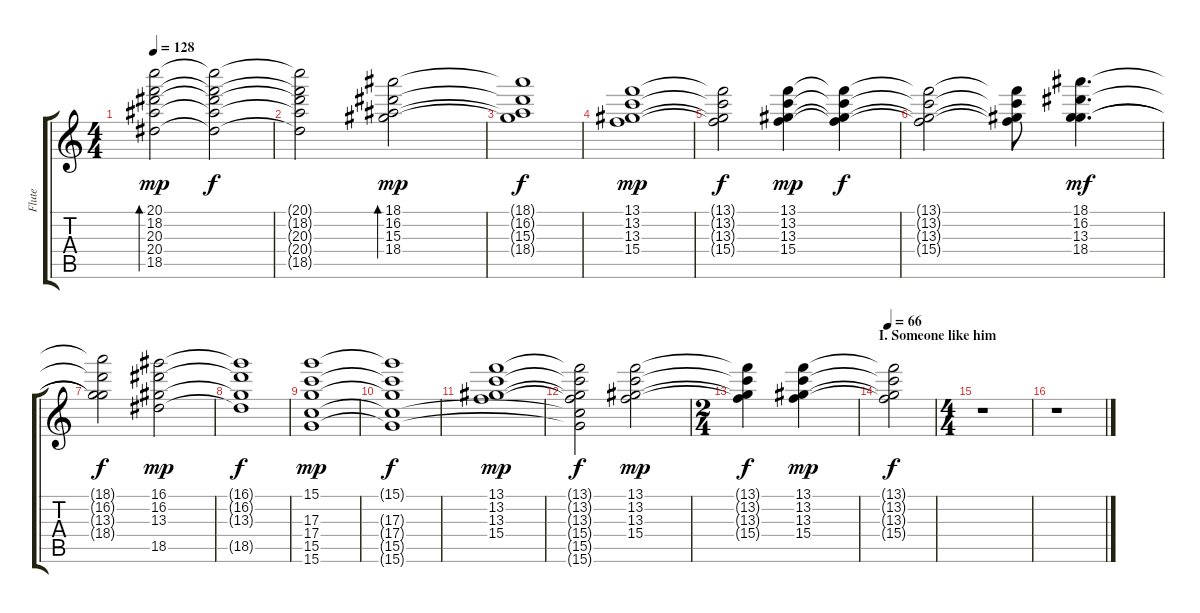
\track ("Flute" "Flute") {instrument flute}
\staff {score tabs}
\tuning (E5 B4 G4 D4 A3 E3) {hide}
\ts (4 4)
\tempo 128
\clef g2
\ks c
(20.1 18.2 20.3 20.4 18.5).2{bd 240 dy mp} (20.1{t} 18.2{t} 20.3{t} 20.4{t} 18.5{t}).2{dy f} |
(20.1{t} 18.2{t} 20.3{t} 20.4{t} 18.5{t}).2 (18.1 16.2 15.3 18.4).2{bd 240 dy mp} |
(18.1{t} 16.2{t} 15.3{t} 18.4{t}).1{dy f} |
(13.1 13.2 13.3 15.4).1{dy mp} |
(13.1{t} 13.2{t} 13.3{t} 15.4{t}).2{dy f} (13.1 13.2 13.3 15.4).4{dy mp} (13.1{t} 13.2{t} 13.3{t} 15.4{t}).4{dy f} |
(13.1{t} 13.2{t} 13.3{t} 15.4{t}).2 (13.1{t} 13.2{t} 13.3{t} 15.4{t}).8 (18.1 16.2 13.3 18.4).4{d dy mf} |
(18.1{t} 16.2{t} 13.3{t} 18.4{t}).2{dy f} (16.1 16.2 13.3 18.5).2{dy mp} |
(16.1{t} 16.2{t} 13.3{t} 18.5{t}).1{dy f} |
(15.1 17.3 17.4 15.5 15.6).1{dy mp} |
(15.1{t} 17.3{t} 17.4{t} 15.5{t} 15.6{t}).1{dy f} |
(13.1 13.2 13.3 15.4).1{dy mp} |
(13.1{t} 13.2{t} 13.3{t} 15.4{t} 15.5{t} 15.6{t}).2{dy f} (13.1 13.2 13.3 15.4).2{dy mp} |
\ts (2 4)
(13.1{t} 13.2{t} 13.3{t} 15.4{t}).4{dy f} (13.1 13.2 13.3 15.4).4{dy mp} |
\section ("" "I. Someone like him")
\tempo 66
(13.1{t} 13.2{t} 13.3{t} 15.4{t}).2{dy f} |
\ts (4 4)
r.1 |
r.1
